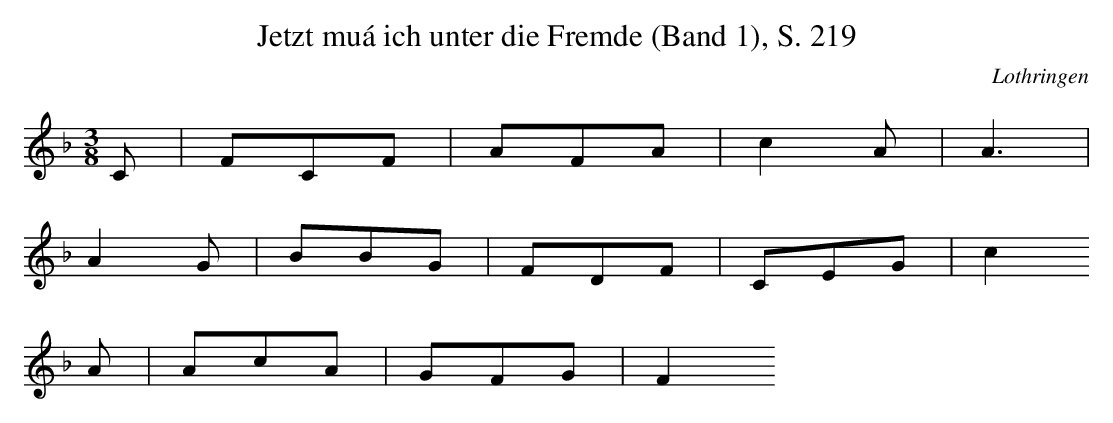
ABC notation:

X:1
T: Jetzt muá ich unter die Fremde (Band 1), S. 219
O: Lothringen
M: 3/8
L: 1/8
K: F
C | FCF | AFA | c2A | A3 |
A2G | BBG | FDF | CEG | c2
A | AcA | GFG | F2
